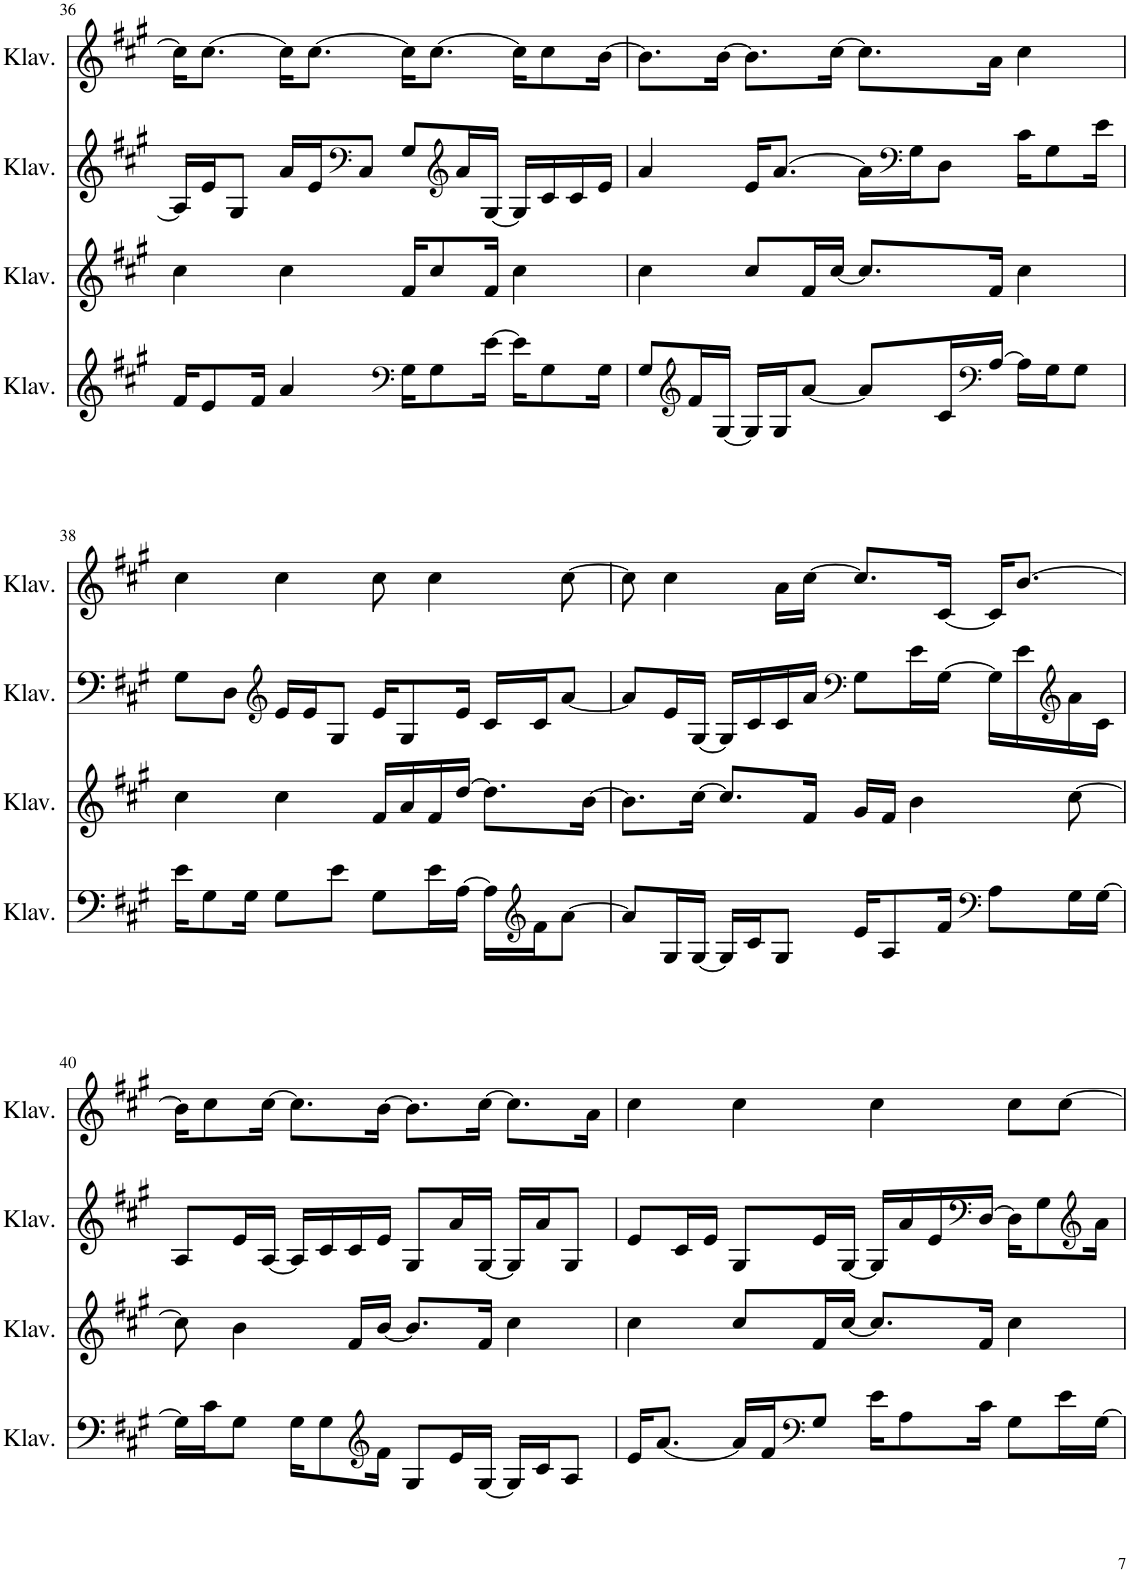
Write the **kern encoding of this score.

**kern	**kern	**kern	**kern
*part4	*part3	*part2	*part1
*staff4	*staff3	*staff2	*staff1
*I"Klavier	*I"Klavier	*I"Klavier	*I"Klavier
*I'Klav.	*I'Klav.	*I'Klav.	*I'Klav.
!!LO:PB:g=z
*clefG2	*clefG2	*clefG2	*clefG2
*k[f#c#g#]	*k[f#c#g#]	*k[f#c#g#]	*k[f#c#g#]
*M4/4	*M4/4	*M4/4	*M4/4
=36	=36	=36	=36
16f#/KL	4cc#\	16A/LL]	16cc#\KL]
8e/	.	16e/J	[8.cc#\J
.	.	8G#/J	.
16f#/Jk	.	.	.
4a/	4cc#\	16a/LL	16cc#\KL]
.	.	16e/J	[8.cc#\J
*	*	*clefF4	*
.	.	8C#/J	.
*clefF4	*	*	*
16G#\KL	16f#/KL	8G#/L	16cc#\KL]
8G#\	8cc#/	.	[8.cc#\J
*	*	*clefG2	*
.	.	16a/L	.
[16e\Jk	16f#/Jk	[16G#/JJ	.
16e\KL]	4cc#\	16G#/LL]	16cc#\KL]
8G#\	.	16c#/	8cc#\
.	.	16c#/	.
16G#\Jk	.	16e/JJ	[16b\Jk
=37	=37	=37	=37
8G#/L	4cc#\	4a/	8.b\L]
*clefG2	*	*	*
16f#/L	.	.	.
[16G#/JJ	.	.	[16b\Jk
16G#/LL]	8cc#/L	16e/KL	8.b\L]
16G#/J	.	[8.a/J	.
[8a/J	16f#/L	.	.
.	[16cc#/JJ	.	[16cc#\Jk
8a/L]	8.cc#/L]	16a\LL]	8.cc#\L]
*	*	*clefF4	*
.	.	16G#\J	.
16c#/L	.	8D\J	.
*clefF4	*	*	*
[16A/JJ	16f#/Jk	.	16a\Jk
16A\LL]	4cc#\	16c#\KL	4cc#\
16G#\J	.	8G#\	.
8G#\J	.	.	.
.	.	16e\Jk	.
!!LO:LB:g=z
=38	=38	=38	=38
16e\KL	4cc#\	8G#\L	4cc#\
8G#\	.	.	.
.	.	8D\J	.
16G#\Jk	.	.	.
*	*	*clefG2	*
8G#\L	4cc#\	16e/LL	4cc#\
.	.	16e/J	.
8e\J	.	8G#/J	.
8G#\L	16f#/LL	16e/KL	8cc#\
.	16a/	8G#/	.
16e\L	16f#/	.	4cc#\
[16A\JJ	[16dd/JJ	16e/Jk	.
16A\LL]	8.dd\L]	16c#/LL	.
*clefG2	*	*	*
16f#\J	.	16c#/J	.
[8a\J	.	[8a/J	[8cc#\
.	[16b\Jk	.	.
=39	=39	=39	=39
8a/L]	8.b\L]	8a/L]	8cc#\]
16G#/L	.	16e/L	4cc#\
[16G#/JJ	[16cc#\Jk	[16G#/JJ	.
16G#/LL]	8.cc#/L]	16G#/LL]	.
16c#/J	.	16c#/	.
8G#/J	.	16c#/	16a\LL
.	16f#/Jk	16a/JJ	[16cc#\JJ
*	*	*clefF4	*
16e/KL	16g#/LL	8G#\L	8.cc#/L]
8A/	16f#/JJ	.	.
.	4b\	16e\L	.
16f#/Jk	.	[16G#\JJ	[16c#/Jk
*clefF4	*	*	*
8A\L	.	16G#\LL]	16c#/KL]
.	.	16e\	[8.b/J
*	*	*clefG2	*
16G#\L	[8cc#\	16a\	.
[16G#\JJ	.	16c#\JJ	.
!!LO:LB:g=z
=40	=40	=40	=40
16G#\LL]	8cc#\]	8A/L	16b\KL]
16c#\J	.	.	8cc#\
8G#\J	4b\	16e/L	.
.	.	[16A/JJ	[16cc#\Jk
16G#\KL	.	16A/LL]	8.cc#\L]
8G#\	.	16c#/	.
.	16f#/LL	16c#/	.
*clefG2	*	*	*
16f#\Jk	[16b/JJ	16e/JJ	[16b\Jk
8G#/L	8.b/L]	8G#/L	8.b\L]
16e/L	.	16a/L	.
[16G#/JJ	16f#/Jk	[16G#/JJ	[16cc#\Jk
16G#/LL]	4cc#\	16G#/LL]	8.cc#\L]
16c#/J	.	16a/J	.
8A/J	.	8G#/J	.
.	.	.	16a\Jk
=41	=41	=41	=41
16e/KL	4cc#\	8e/L	4cc#\
[8.a/J	.	.	.
.	.	16c#/L	.
.	.	16e/JJ	.
16a/LL]	8cc#/L	8G#/L	4cc#\
16f#/J	.	.	.
*clefF4	*	*	*
8G#/J	16f#/L	16e/L	.
.	[16cc#/JJ	[16G#/JJ	.
16e\KL	8.cc#/L]	16G#/LL]	4cc#\
8A\	.	16a/	.
.	.	16e/	.
*	*	*clefF4	*
16c#\Jk	16f#/Jk	[16D/JJ	.
8G#\L	4cc#\	16D\KL]	8cc#\L
.	.	8G#\	.
16e\L	.	.	[8cc#\J
*	*	*clefG2	*
[16G#\JJ	.	16a\Jk	.
=	=	=	=
*-	*-	*-	*-
